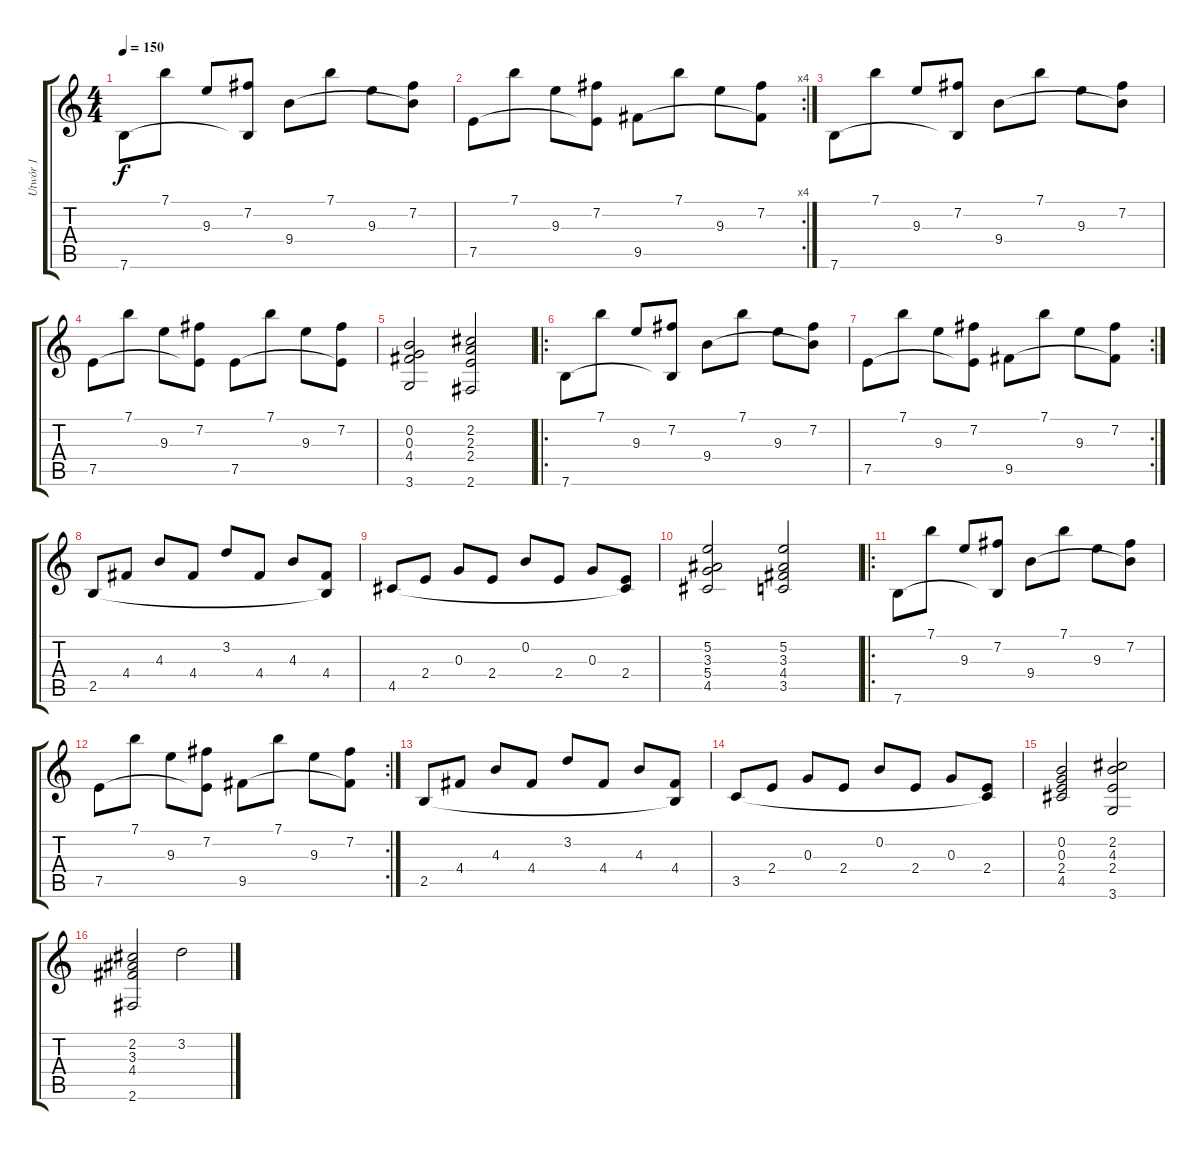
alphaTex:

\track ("Utwór 1" "Utwór 1") {instrument acousticguitarnylon}
\staff {score tabs}
\tuning (E4 B3 G3 D3 A2 E2) {hide}
\ts (4 4)
\tempo 150
\clef g2
\ks c
7.6.8{dy f instrument acousticguitarnylon} 7.1.8 9.3.8 (7.2 7.6{t}).8 9.4.8 7.1.8 9.3.8 (7.2 9.4{t}).8 |
\rc 4
7.5.8 7.1.8 9.3.8 (7.2 7.5{t}).8 9.5.8 7.1.8 9.3.8 (7.2 9.5{t}).8 |
7.6.8 7.1.8 9.3.8 (7.2 7.6{t}).8 9.4.8 7.1.8 9.3.8 (7.2 9.4{t}).8 |
7.5.8 7.1.8 9.3.8 (7.2 7.5{t}).8 7.5.8 7.1.8 9.3.8 (7.2 7.5{t}).8 |
(0.2 0.3 4.4 3.6).2 (2.2 2.3 2.4 2.6).2 |
\ro
7.6.8 7.1.8 9.3.8 (7.2 7.6{t}).8 9.4.8 7.1.8 9.3.8 (7.2 9.4{t}).8 |
\rc 2
7.5.8 7.1.8 9.3.8 (7.2 7.5{t}).8 9.5.8 7.1.8 9.3.8 (7.2 9.5{t}).8 |
2.5.8 4.4.8 4.3.8 4.4.8 3.2.8 4.4.8 4.3.8 (4.4 2.5{t}).8 |
4.5.8 2.4.8 0.3.8 2.4.8 0.2.8 2.4.8 0.3.8 (2.4 4.5{t}).8 |
(5.2 3.3 5.4 4.5).2 (5.2 3.3 4.4 3.5).2 |
\ro
7.6.8 7.1.8 9.3.8 (7.2 7.6{t}).8 9.4.8 7.1.8 9.3.8 (7.2 9.4{t}).8 |
\rc 2
7.5.8 7.1.8 9.3.8 (7.2 7.5{t}).8 9.5.8 7.1.8 9.3.8 (7.2 9.5{t}).8 |
2.5.8 4.4.8 4.3.8 4.4.8 3.2.8 4.4.8 4.3.8 (4.4 2.5{t}).8 |
3.5.8 2.4.8 0.3.8 2.4.8 0.2.8 2.4.8 0.3.8 (2.4 3.5{t}).8 |
(0.2 0.3 2.4 4.5).2 (2.2 4.3 2.4 3.6).2 |
(2.2 3.3 4.4 2.6).2 3.2.2
